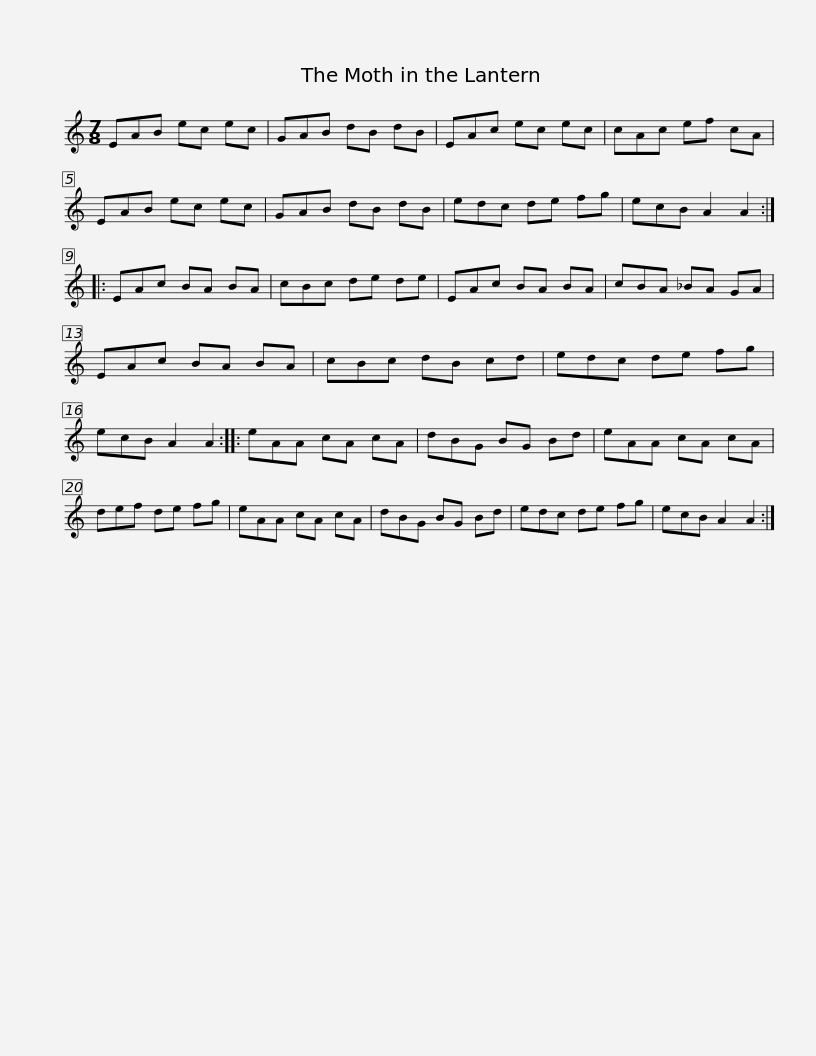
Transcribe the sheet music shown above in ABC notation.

X:1
L:1/8
M:7/8
I:linebreak $
K:C
V:1 treble
V:1
 EAB ec ec | GAB dB dB | EAc ec ec | cAc ef cA | EAB ec ec | %5
 GAB dB dB |$ edc de fg | ecB A2 A2 :: EAc BA BA | cBc de de | %10
 EAc BA BA | cBA _BA GA |$ EAc BA BA | cBc dB cd | edc de fg | %15
 ecB A2 A2 :: eAA cA cA | dBG BG Bd |$ eAA cA cA | def de fg | %20
 eAA cA cA | dBG BG Bd | edc de fg | ecB A2 A2 :| %24
